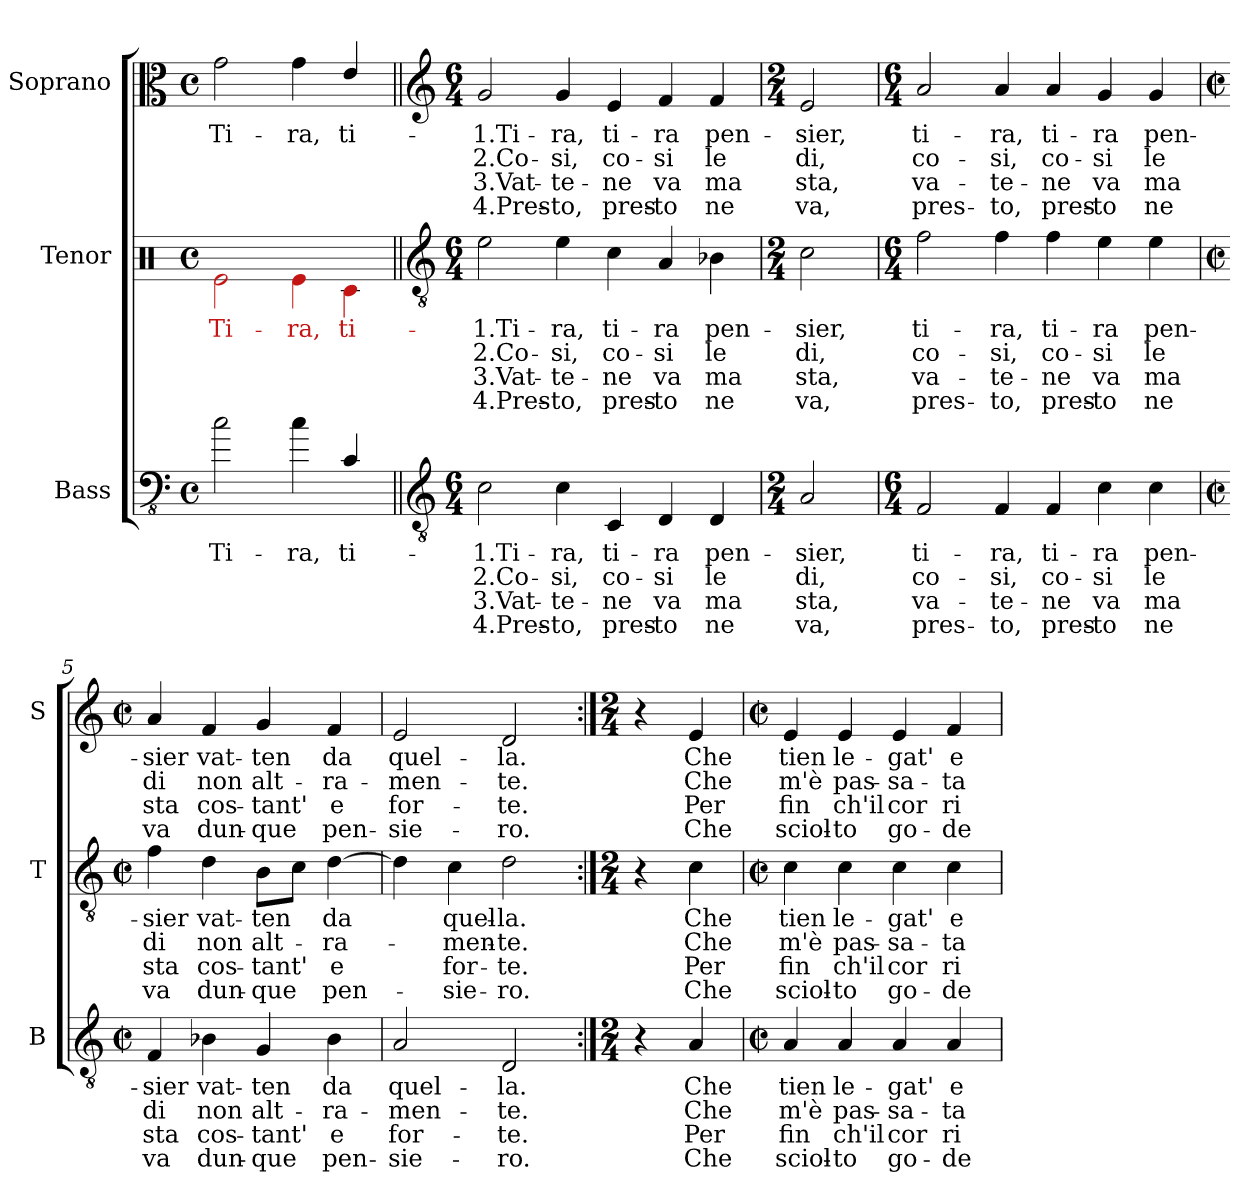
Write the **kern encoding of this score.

**kern	**text	**text	**text	**text	**kern	**text	**text	**text	**text	**kern	**text	**text	**text	**text
*part3	*part3	*part3	*part3	*part3	*part2	*part2	*part2	*part2	*part2	*part1	*part1	*part1	*part1	*part1
*staff3	*staff3	*staff3	*staff3	*staff3	*staff2	*staff2	*staff2	*staff2	*staff2	*staff1	*staff1	*staff1	*staff1	*staff1
*I"Bass	*	*	*	*	*I"Tenor	*	*	*	*	*I"Soprano	*	*	*	*
*I'B	*	*	*	*	*I'T	*	*	*	*	*I'S	*	*	*	*
*clefFv4	*	*	*	*	*clefX	*	*	*	*	*clefC3	*	*	*	*
*k[]	*	*	*	*	*k[]	*	*	*	*	*k[]	*	*	*	*
*C:	*	*	*	*	*C:	*	*	*	*	*C:	*	*	*	*
*M4/4	*	*	*	*	*M4/4	*	*	*	*	*M4/4	*	*	*	*
*met(c)	*	*	*	*	*met(c)	*	*	*	*	*met(c)	*	*	*	*
=1	=1	=1	=1	=1	=1	=1	=1	=1	=1	=1	=1	=1	=1	=1
!LO:N:head=open	!	!	!	!	!LO:N:head=open	!	!	!	!	!LO:N:head=open	!	!	!	!
2c\	Ti-	.	.	.	2e\	Ti-	.	.	.	2g\	Ti-	.	.	.
!LO:N:head=solid	!	!	!	!	!LO:N:head=solid	!	!	!	!	!LO:N:head=solid	!	!	!	!
4c\	-ra,	.	.	.	4e\	-ra,	.	.	.	4g\	-ra,	.	.	.
!LO:N:head=solid	!	!	!	!	!LO:N:head=solid	!	!	!	!	!LO:N:head=solid	!	!	!	!
4C/	ti-	.	.	.	4c\	ti-	.	.	.	4e/	ti-	.	.	.
=2||	=2||	=2||	=2||	=2||	=2||	=2||	=2||	=2||	=2||	=2||	=2||	=2||	=2||	=2||
*clefGv2	*	*	*	*	*clefGv2	*	*	*	*	*clefG2	*	*	*	*
*M6/4	*	*	*	*	*M6/4	*	*	*	*	*M6/4	*	*	*	*
2c\	-1.Ti-	2.Co-	3.Vat-	4.Pres-	2e\	-1.Ti-	2.Co-	3.Vat-	4.Pres-	2g/	-1.Ti-	2.Co-	3.Vat-	4.Pres-
4c\	ra,	-si,	-te-	-to,	4e\	ra,	-si,	-te-	-to,	4g/	-ra,	-si,	-te-	-to,
4C/	-ti-	co-	-ne	pres-	4c\	-ti-	co-	-ne	pres-	4e/	ti-	co-	-ne	pres-
4D/	ra	-si	va	-to	4A/	ra	-si	va	-to	4f/	-ra	-si	va	-to
4D/	-pen-	le	ma	ne	4B-X\	-pen-	le	ma	ne	4f/	pen-	le	ma	ne
=3	=3	=3	=3	=3	=3	=3	=3	=3	=3	=3	=3	=3	=3	=3
*M2/4	*	*	*	*	*M2/4	*	*	*	*	*M2/4	*	*	*	*
2A/	-sier,	di,	sta,	va,	2c\	-sier,	di,	sta,	va,	2e/	-sier,	di,	sta,	va,
!!LO:LB:g=z
=4	=4	=4	=4	=4	=4	=4	=4	=4	=4	=4	=4	=4	=4	=4
*M6/4	*	*	*	*	*M6/4	*	*	*	*	*M6/4	*	*	*	*
2F/	ti-	co-	va-	pres-	2f\	ti-	co-	va-	pres-	2a/	ti-	co-	va-	pres-
4F/	-ra,	-si,	-te-	-to,	4f\	-ra,	-si,	-te-	-to,	4a/	-ra,	-si,	-te-	-to,
4F/	ti-	co-	-ne	pres-	4f\	ti-	co-	-ne	pres-	4a/	ti-	co-	-ne	pres-
4c\	-ra	-si	va	-to	4e\	-ra	-si	va	-to	4g/	-ra	-si	va	-to
4c\	pen-	le	ma	ne	4e\	pen-	le	ma	ne	4g/	pen-	le	ma	ne
=5	=5	=5	=5	=5	=5	=5	=5	=5	=5	=5	=5	=5	=5	=5
*M2/2	*	*	*	*	*M2/2	*	*	*	*	*M2/2	*	*	*	*
*met(c|)	*	*	*	*	*met(c|)	*	*	*	*	*met(c|)	*	*	*	*
4F/	-sier	di	sta	va	4f\	-sier	di	sta	va	4a/	-sier	di	sta	va
4B-X\	vat-	non	cos-	dun-	4d\	vat-	non	cos-	dun-	4f/	vat-	non	cos-	dun-
4G/	-ten	alt-	-tant'	-que	8B\L	-ten	alt-	-tant'	-que	4g/	-ten	alt-	-tant'	-que
.	.	.	.	.	8c\J	.	.	.	.	.	.	.	.	.
4B-\	da	-ra-	e	pen-	[4d\	da	-ra-	e	pen-	4f/	da	-ra-	e	pen-
=6	=6	=6	=6	=6	=6	=6	=6	=6	=6	=6	=6	=6	=6	=6
2A/	quel-	-men-	for-	-sie-	4d\]	.	.	.	.	2e/	quel-	-men-	for-	-sie-
.	.	.	.	.	4c\	quel-	-men-	for-	-sie-	.	.	.	.	.
2D/	-la.	-te.	-te.	-ro.	2d\	-la.	-te.	-te.	-ro.	2d/	-la.	-te.	-te.	-ro.
!!LO:PB:g=z
=7:|!	=7:|!	=7:|!	=7:|!	=7:|!	=7:|!	=7:|!	=7:|!	=7:|!	=7:|!	=7:|!	=7:|!	=7:|!	=7:|!	=7:|!
*M2/4	*	*	*	*	*M2/4	*	*	*	*	*M2/4	*	*	*	*
4r	.	.	.	.	4r	.	.	.	.	4r	.	.	.	.
4A/	Che	Che	Per	Che	4c\	Che	Che	Per	Che	4e/	Che	Che	Per	Che
=8	=8	=8	=8	=8	=8	=8	=8	=8	=8	=8	=8	=8	=8	=8
*M2/2	*	*	*	*	*M2/2	*	*	*	*	*M2/2	*	*	*	*
*met(c|)	*	*	*	*	*met(c|)	*	*	*	*	*met(c|)	*	*	*	*
4A/	tien	m'è	fin	sciol-	4c\	tien	m'è	fin	sciol-	4e/	tien	m'è	fin	sciol-
4A/	le-	pas-	ch'il	-to	4c\	le-	pas-	ch'il	-to	4e/	le-	pas-	ch'il	-to
4A/	-gat'	-sa-	cor	go-	4c\	-gat'	-sa-	cor	go-	4e/	-gat'	-sa-	cor	go-
4A/	e	-ta	ri-	-de-	4c\	e	-ta	ri-	-de-	4f/	e	-ta	ri-	-de-
=	=	=	=	=	=	=	=	=	=	=	=	=	=	=
*-	*-	*-	*-	*-	*-	*-	*-	*-	*-	*-	*-	*-	*-	*-
